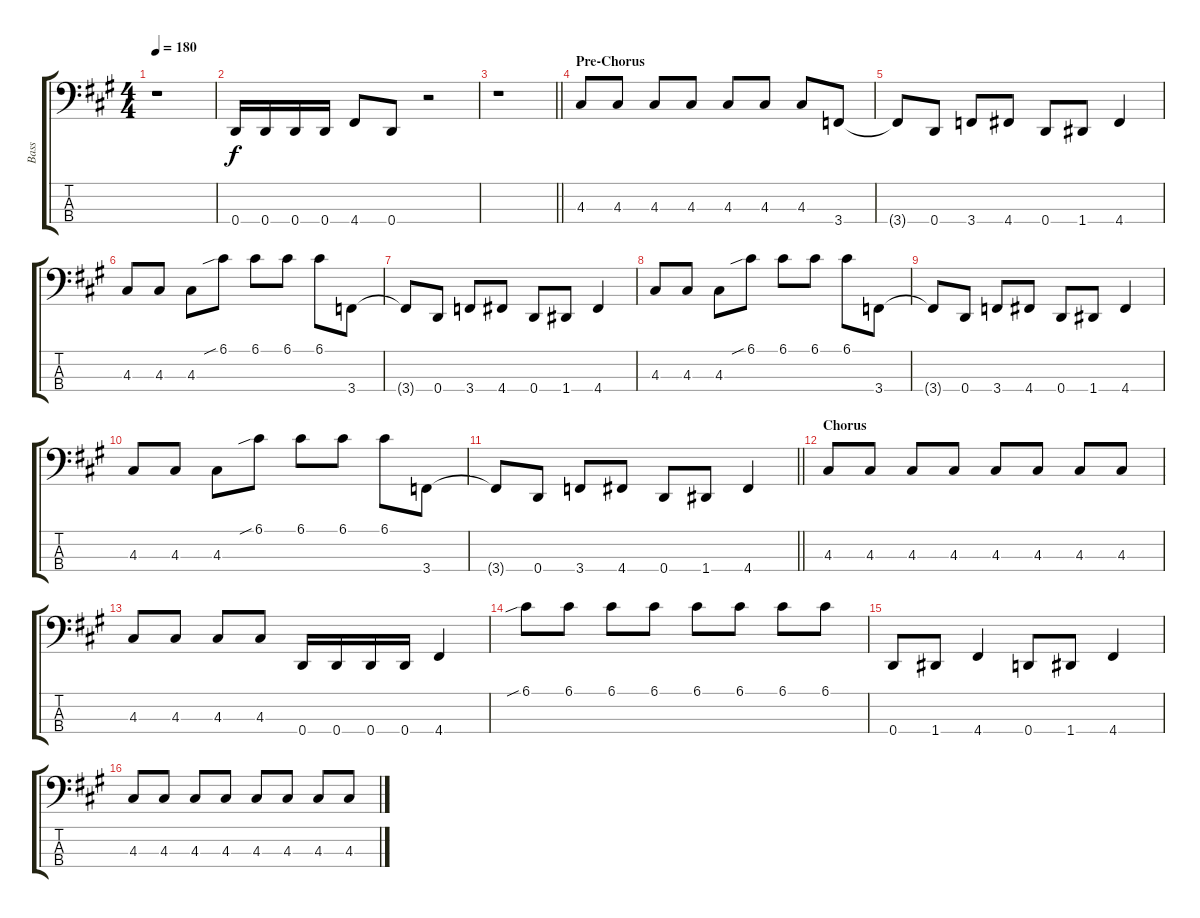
\track ("Bass" "Bass") {instrument electricbasspick}
\staff {score tabs}
\tuning (G2 D2 A1 D1) {hide}
\ts (4 4)
\tempo 180
\clef f4
\ks f#minor
r.1{dy f} |
0.4.16 0.4.16 0.4.16 0.4.16 4.4.8 0.4.8 r.2 |
\barLineRight lightlight
r.1 |
\section ("" "Pre-Chorus")
4.3.8 4.3.8 4.3.8 4.3.8 4.3.8 4.3.8 4.3.8 3.4.8 |
3.4{t}.8 0.4.8 3.4.8 4.4.8 0.4.8 1.4.8 4.4.4 |
4.3.8 4.3.8 4.3.8 6.1{sib}.8 6.1.8 6.1.8 6.1.8 3.4.8 |
3.4{t}.8 0.4.8 3.4.8 4.4.8 0.4.8 1.4.8 4.4.4 |
4.3.8 4.3.8 4.3.8 6.1{sib}.8 6.1.8 6.1.8 6.1.8 3.4.8 |
3.4{t}.8 0.4.8 3.4.8 4.4.8 0.4.8 1.4.8 4.4.4 |
4.3.8 4.3.8 4.3.8 6.1{sib}.8 6.1.8 6.1.8 6.1.8 3.4.8 |
\barLineRight lightlight
3.4{t}.8 0.4.8 3.4.8 4.4.8 0.4.8 1.4.8 4.4.4 |
\section ("" "Chorus")
4.3.8 4.3.8 4.3.8 4.3.8 4.3.8 4.3.8 4.3.8 4.3.8 |
4.3.8 4.3.8 4.3.8 4.3.8 0.4.16 0.4.16 0.4.16 0.4.16 4.4.4 |
6.1{sib}.8 6.1.8 6.1.8 6.1.8 6.1.8 6.1.8 6.1.8 6.1.8 |
0.4.8 1.4.8 4.4.4 0.4.8 1.4.8 4.4.4 |
4.3.8 4.3.8 4.3.8 4.3.8 4.3.8 4.3.8 4.3.8 4.3.8
